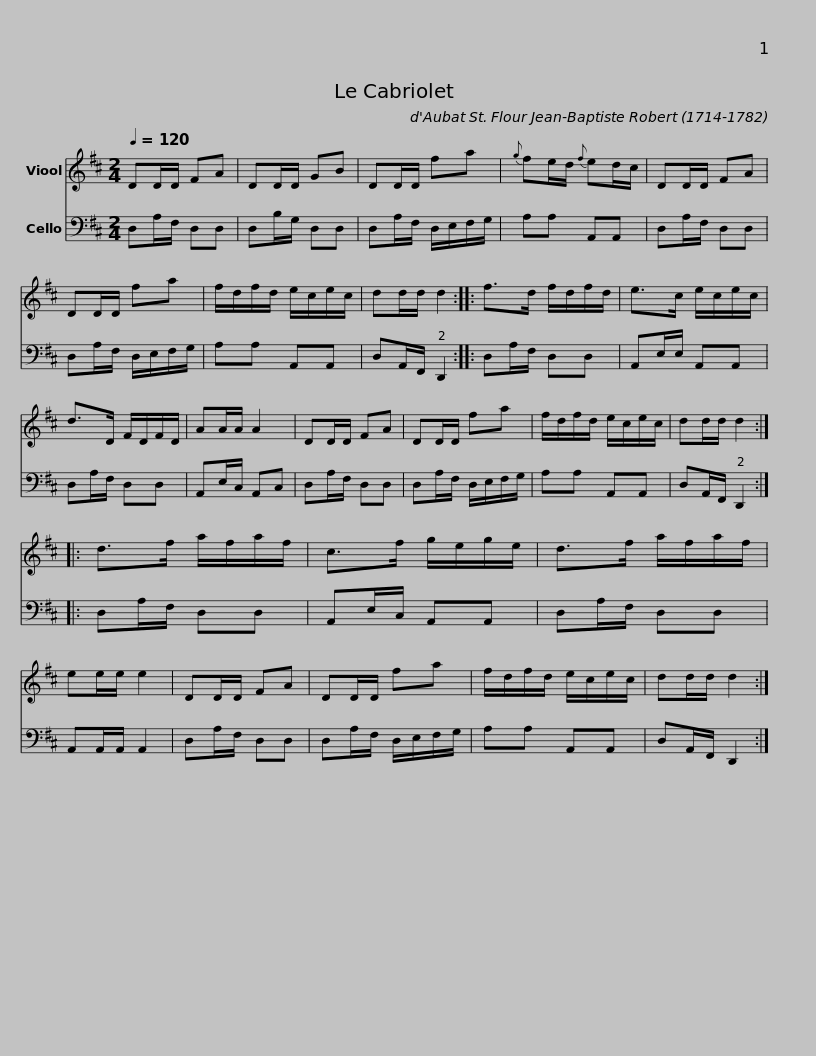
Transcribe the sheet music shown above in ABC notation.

X:1
%%score 1 2
L:1/8
Q:1/4=120
M:2/4
I:linebreak $
K:D
V:1 treble
V:2 bass
V:1
 DD/D/ FA | DD/D/ GB | DD/D/ fa |{g} fe/d/{f} ed/c/ | DD/D/ FA | %5
 DD/D/ fa | f/d/f/d/ e/c/e/c/ | dd/d/ d2 ::$ f>d f/d/f/d/ | e>c e/c/e/c/ | %10
 d>D F/D/F/D/ | AA/A/ A2 | DD/D/ FA | DD/D/ fa | f/d/f/d/ e/c/e/c/ | %15
 dd/d/ d2 ::$ d>f a/f/a/f/ | c>f g/e/g/e/ | d>f a/f/a/f/ | ee/e/ e2 | %20
 DD/D/ FA | DD/D/ fa | f/d/f/d/ e/c/e/c/ | dd/d/ d2 :| %24
V:2
 D,A,/F,/ D,D, | D,B,/G,/ D,D, | D,A,/F,/ D,/E,/F,/G,/ | A,A, A,,A,, | D,A,/F,/ D,D, | %5
 D,A,/F,/ D,/E,/F,/G,/ | A,A, A,,A,, | D,A,,/F,,/ D,,2 ::$ D,A,/F,/ D,D, | A,,E,/E,/ A,,A,, | %10
 D,A,/F,/ D,D, | A,,E,/C,/ A,,C, | D,A,/F,/ D,D, | D,A,/F,/ D,/E,/F,/G,/ | A,A, A,,A,, | %15
 D,A,,/F,,/ D,,2 ::$ D,A,/F,/ D,D, | A,,E,/C,/ A,,A,, | D,A,/F,/ D,D, | A,,A,,/A,,/ A,,2 | %20
 D,A,/F,/ D,D, | D,A,/F,/ D,/E,/F,/G,/ | A,A, A,,A,, | D,A,,/F,,/ D,,2 :| %24
